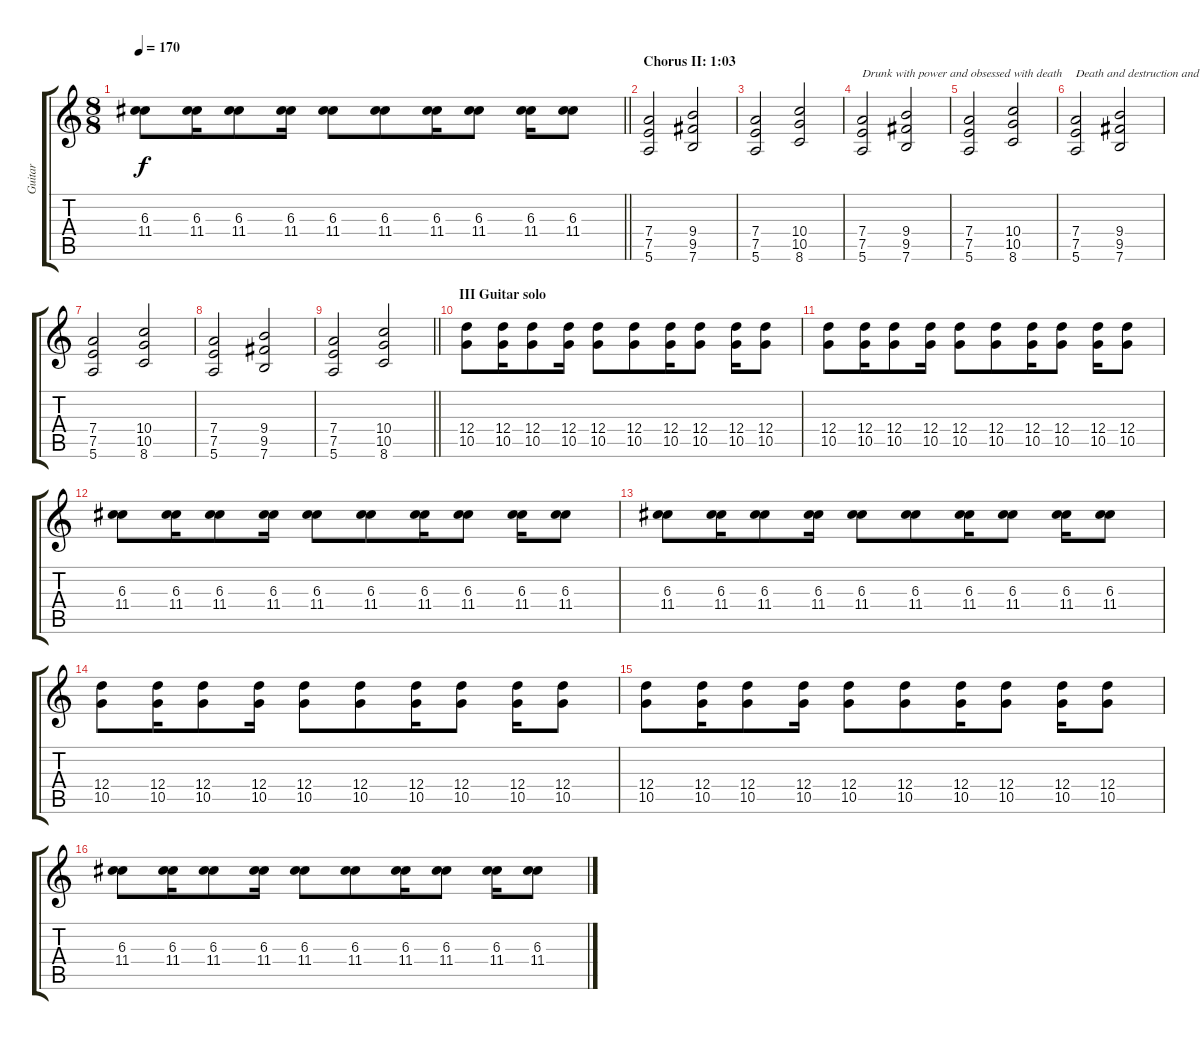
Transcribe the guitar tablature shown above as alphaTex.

\track ("Guitar" "Guitar") {instrument distortionguitar}
\staff {score tabs}
\tuning (E4 B3 G3 D3 A2 E2) {hide}
\ts (8 8)
\tempo 170
\clef g2
\barLineRight lightlight
\ks c
(6.3 11.4).8{dy f} (6.3 11.4).16 (6.3 11.4).8 (6.3 11.4).16 (6.3 11.4).8 (6.3 11.4).8 (6.3 11.4).16 (6.3 11.4).8 (6.3 11.4).16 (6.3 11.4).8 |
\section ("" "Chorus II: 1:03")
(7.4 7.5 5.6).2 (9.4 9.5 7.6).2 |
(7.4 7.5 5.6).2 (10.4 10.5 8.6).2 |
(7.4 7.5 5.6).2{txt "Drunk with power and obsessed with death"} (9.4 9.5 7.6).2 |
(7.4 7.5 5.6).2 (10.4 10.5 8.6).2 |
(7.4 7.5 5.6).2{txt "Death and destruction and drunk with power"} (9.4 9.5 7.6).2 |
(7.4 7.5 5.6).2 (10.4 10.5 8.6).2 |
(7.4 7.5 5.6).2 (9.4 9.5 7.6).2 |
\barLineRight lightlight
(7.4 7.5 5.6).2 (10.4 10.5 8.6).2 |
\section ("" "III Guitar solo")
(12.4 10.5).8 (12.4 10.5).16 (12.4 10.5).8 (12.4 10.5).16 (12.4 10.5).8 (12.4 10.5).8 (12.4 10.5).16 (12.4 10.5).8 (12.4 10.5).16 (12.4 10.5).8 |
(12.4 10.5).8 (12.4 10.5).16 (12.4 10.5).8 (12.4 10.5).16 (12.4 10.5).8 (12.4 10.5).8 (12.4 10.5).16 (12.4 10.5).8 (12.4 10.5).16 (12.4 10.5).8 |
(6.3 11.4).8 (6.3 11.4).16 (6.3 11.4).8 (6.3 11.4).16 (6.3 11.4).8 (6.3 11.4).8 (6.3 11.4).16 (6.3 11.4).8 (6.3 11.4).16 (6.3 11.4).8 |
(6.3 11.4).8 (6.3 11.4).16 (6.3 11.4).8 (6.3 11.4).16 (6.3 11.4).8 (6.3 11.4).8 (6.3 11.4).16 (6.3 11.4).8 (6.3 11.4).16 (6.3 11.4).8 |
(12.4 10.5).8 (12.4 10.5).16 (12.4 10.5).8 (12.4 10.5).16 (12.4 10.5).8 (12.4 10.5).8 (12.4 10.5).16 (12.4 10.5).8 (12.4 10.5).16 (12.4 10.5).8 |
(12.4 10.5).8 (12.4 10.5).16 (12.4 10.5).8 (12.4 10.5).16 (12.4 10.5).8 (12.4 10.5).8 (12.4 10.5).16 (12.4 10.5).8 (12.4 10.5).16 (12.4 10.5).8 |
(6.3 11.4).8 (6.3 11.4).16 (6.3 11.4).8 (6.3 11.4).16 (6.3 11.4).8 (6.3 11.4).8 (6.3 11.4).16 (6.3 11.4).8 (6.3 11.4).16 (6.3 11.4).8
